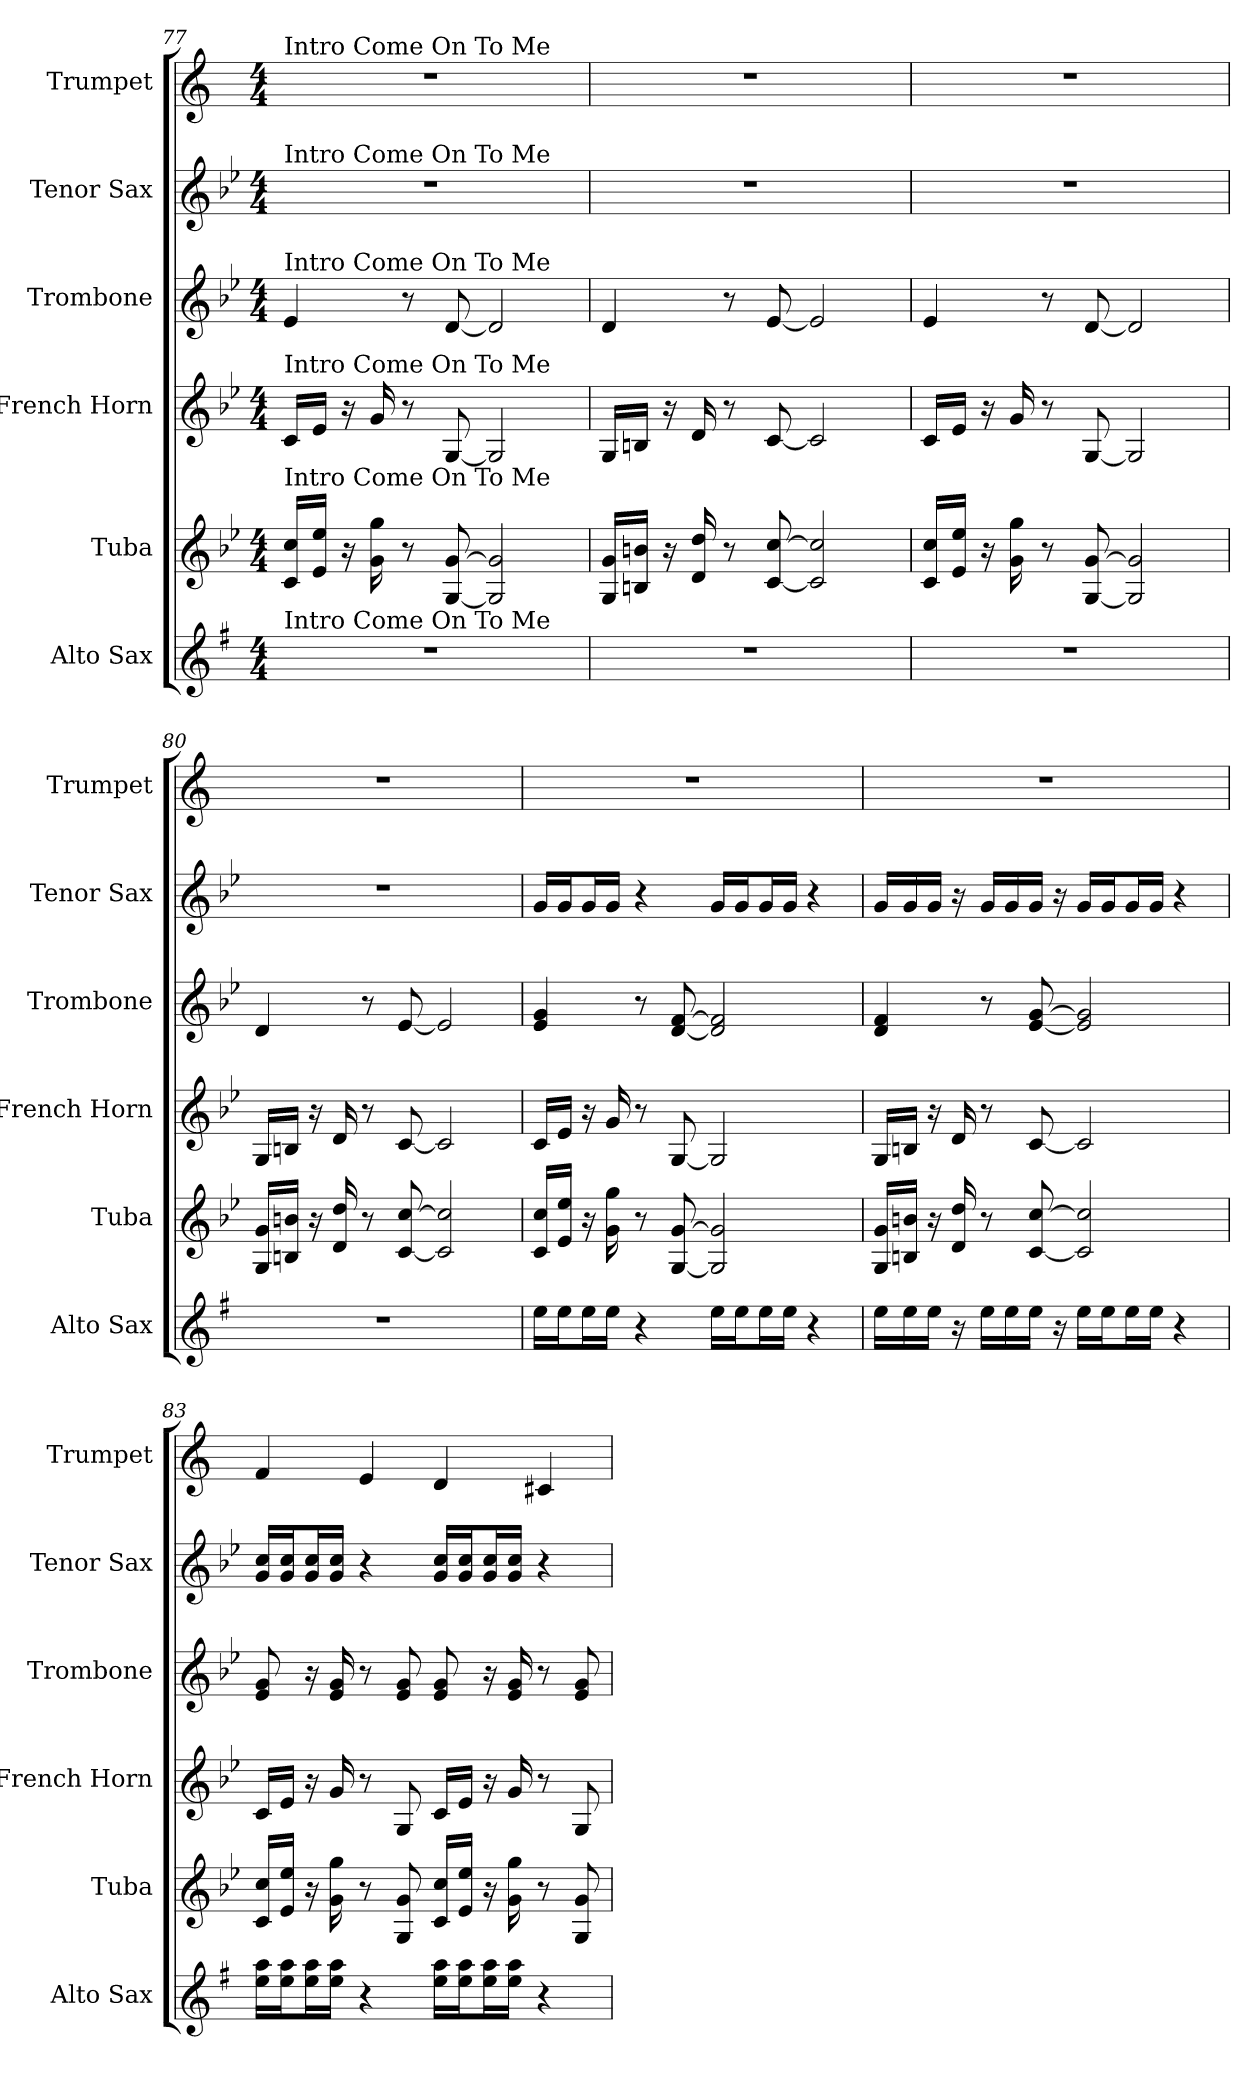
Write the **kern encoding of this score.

**kern	**kern	**kern	**kern	**kern	**kern
*part6	*part5	*part4	*part3	*part2	*part1
*staff6	*staff5	*staff4	*staff3	*staff2	*staff1
*I"Alto Sax	*I"Tuba	*I"French Horn	*I"Trombone	*I"Tenor Sax	*I"Trumpet
*I'Alto Sax	*I'Tuba	*I'French Horn	*I'Trombone	*I'Tenor Sax	*I'Trumpet
*clefG2	*clefG2	*clefG2	*clefG2	*clefG2	*clefG2
*ITrd5c9	*ITrd15c26	*ITrd8c14	*ITrd8c14	*ITrd8c14	*ITrd1c2
*k[b-e-]	*k[b-e-]	*k[b-e-]	*k[b-e-]	*k[b-e-]	*k[b-e-]
*M4/4	*M4/4	*M4/4	*M4/4	*M4/4	*M4/4
=77	=77	=77	=77	=77	=77
!	!	!	!	!	!LO:TX:a:t=Intro Come On To Me
!	!	!	!	!LO:TX:a:t=Intro Come On To Me	!
!	!	!	!LO:TX:a:t=Intro Come On To Me	!	!
!	!	!LO:TX:a:t=Intro Come On To Me	!	!	!
!	!LO:TX:a:t=Intro Come On To Me	!	!	!	!
!LO:TX:a:t=Intro Come On To Me	!	!	!	!	!
1r	16CC 16CLL	16CLL	4E-	1r	1r
.	16EE- 16E-JJ	16E-JJ	.	.	.
.	16r	16r	.	.	.
.	16GG 16G	16G	.	.	.
.	8r	8r	8r	.	.
.	[8GGG [8GG	[8GG	[8D	.	.
.	2GGG] 2GG]	2GG]	2D]	.	.
=78	=78	=78	=78	=78	=78
1r	16GGG 16GGLL	16GGLL	4D	1r	1r
.	16BBBn 16BBnJJ	16BBnJJ	.	.	.
.	16r	16r	.	.	.
.	16DD 16D	16D	.	.	.
.	8r	8r	8r	.	.
.	[8CC [8C	[8C	[8E-	.	.
.	2CC] 2C]	2C]	2E-]	.	.
=79	=79	=79	=79	=79	=79
1r	16CC 16CLL	16CLL	4E-	1r	1r
.	16EE- 16E-JJ	16E-JJ	.	.	.
.	16r	16r	.	.	.
.	16GG 16G	16G	.	.	.
.	8r	8r	8r	.	.
.	[8GGG [8GG	[8GG	[8D	.	.
.	2GGG] 2GG]	2GG]	2D]	.	.
=80	=80	=80	=80	=80	=80
1r	16GGG 16GGLL	16GGLL	4D	1r	1r
.	16BBBn 16BBnJJ	16BBnJJ	.	.	.
.	16r	16r	.	.	.
.	16DD 16D	16D	.	.	.
.	8r	8r	8r	.	.
.	[8CC [8C	[8C	[8E-	.	.
.	2CC] 2C]	2C]	2E-]	.	.
=81	=81	=81	=81	=81	=81
16gLL	16CC 16CLL	16CLL	4E- 4G	16GLL	1r
16gJ	16EE- 16E-JJ	16E-JJ	.	16GJ	.
16gL	16r	16r	.	16GL	.
16gJJ	16GG 16G	16G	.	16GJJ	.
4r	8r	8r	8r	4r	.
.	[8GGG [8GG	[8GG	[8D [8F	.	.
16gLL	2GGG] 2GG]	2GG]	2D] 2F]	16GLL	.
16gJ	.	.	.	16GJ	.
16gL	.	.	.	16GL	.
16gJJ	.	.	.	16GJJ	.
4r	.	.	.	4r	.
=82	=82	=82	=82	=82	=82
16gLL	16GGG 16GGLL	16GGLL	4D 4F	16GLL	1r
16g	16BBBn 16BBnJJ	16BBnJJ	.	16G	.
16gJJ	16r	16r	.	16GJJ	.
16r	16DD 16D	16D	.	16r	.
16gLL	8r	8r	8r	16GLL	.
16g	.	.	.	16G	.
16gJJ	[8CC [8C	[8C	[8E- [8G	16GJJ	.
16r	.	.	.	16r	.
16gLL	2CC] 2C]	2C]	2E-] 2G]	16GLL	.
16gJ	.	.	.	16GJ	.
16gL	.	.	.	16GL	.
16gJJ	.	.	.	16GJJ	.
4r	.	.	.	4r	.
=83	=83	=83	=83	=83	=83
16g 16ccLL	16CC 16CLL	16CLL	8E- 8G	16G 16cLL	4e-
16g 16ccJ	16EE- 16E-JJ	16E-JJ	.	16G 16cJ	.
16g 16ccL	16r	16r	16r	16G 16cL	.
16g 16ccJJ	16GG 16G	16G	16E- 16G	16G 16cJJ	.
4r	8r	8r	8r	4r	4d
.	8GGG 8GG	8GG	8E- 8G	.	.
16g 16ccLL	16CC 16CLL	16CLL	8E- 8G	16G 16cLL	4c
16g 16ccJ	16EE- 16E-JJ	16E-JJ	.	16G 16cJ	.
16g 16ccL	16r	16r	16r	16G 16cL	.
16g 16ccJJ	16GG 16G	16G	16E- 16G	16G 16cJJ	.
4r	8r	8r	8r	4r	4Bn
.	8GGG 8GG	8GG	8E- 8G	.	.
=	=	=	=	=	=
*-	*-	*-	*-	*-	*-
